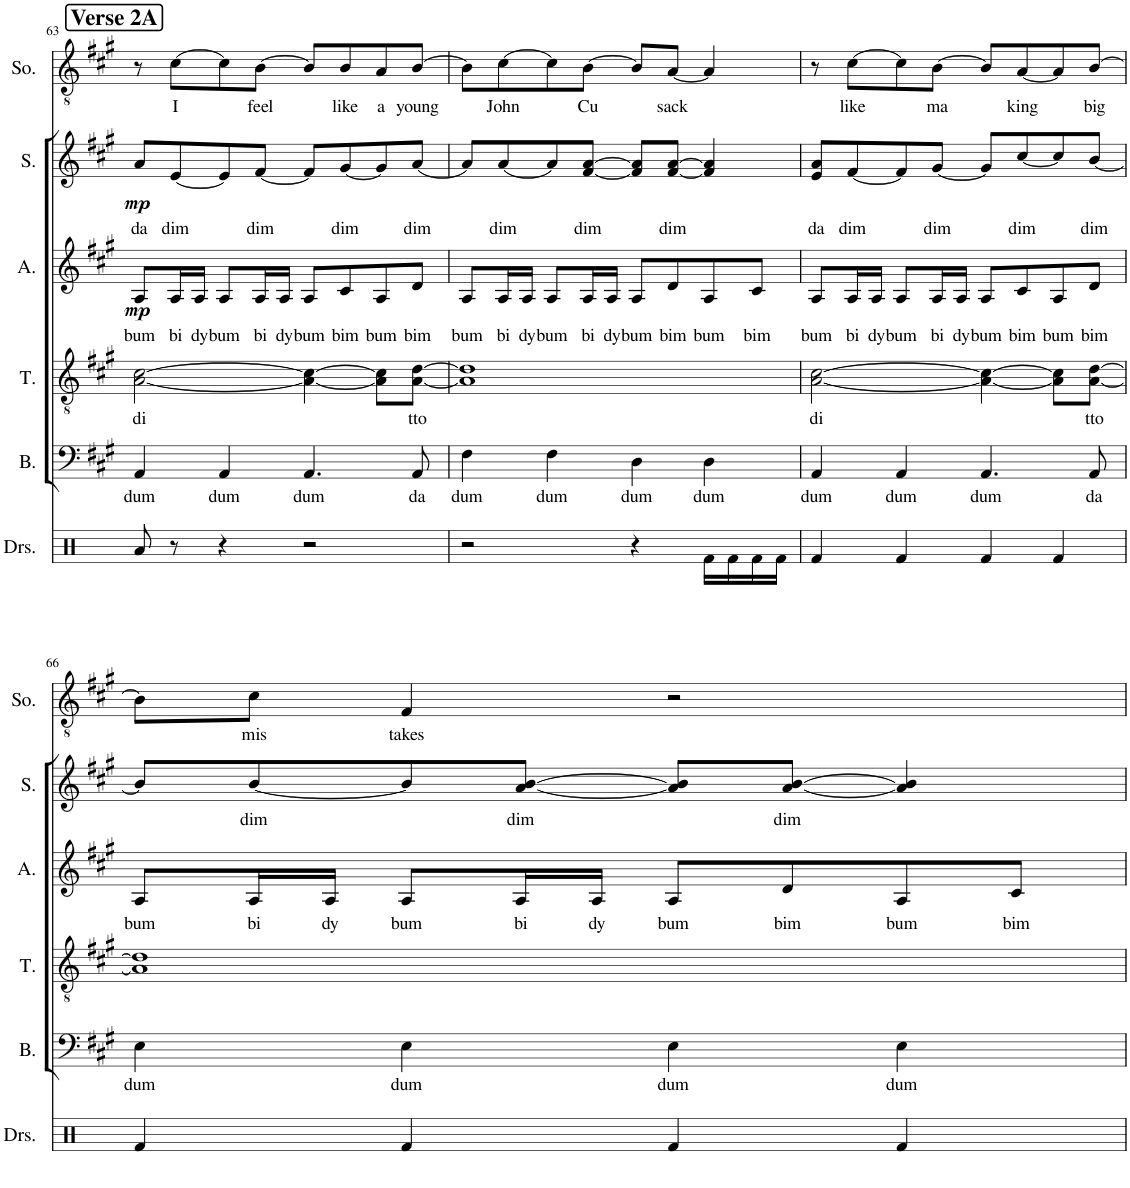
**kern	**kern	**text	**kern	**text	**kern	**text	**text	**dynam	**kern	**text	**dynam	**kern	**text
*part6	*part5	*part5	*part4	*part4	*part3	*part3	*part3	*part3	*part2	*part2	*part2	*part1	*part1
*staff6	*staff5	*staff5	*staff4	*staff4	*staff3	*staff3	*staff3	*staff3	*staff2	*staff2	*staff2	*staff1	*staff1
*I"Drumset	*I"Bass	*	*I"Tenor	*	*I"Alto	*	*	*	*I"Soprano	*	*	*I"Soloist	*
*I'Drs.	*I'B.	*	*I'T.	*	*I'A.	*	*	*	*I'S.	*	*	*I'So.	*
!!LO:PB:g=z
*clefX	*clefF4	*	*clefGv2	*	*clefG2	*	*	*	*clefG2	*	*	*clefGv2	*
*k[]	*k[f#c#g#]	*	*k[f#c#g#]	*	*k[f#c#g#]	*	*	*	*k[f#c#g#]	*	*	*k[f#c#g#]	*
*M4/4	*M4/4	*	*M4/4	*	*M4/4	*	*	*	*M4/4	*	*	*M4/4	*
!!LO:REH:place=s1:a:B:cj:fs=14:t=Verse 2A
=63	=63	=63	=63	=63	=63	=63	=63	=63	=63	=63	=63	=63	=63
!	!	!LO:LY:b	!	!LO:LY:b	!	!	!LO:LY:b	!LO:DY:b	!	!LO:LY:b	!LO:DY:b	!	!
8Ra/	4AA/	dum	[2A\ [2c#\	di	8A/L	.	bum	mp	8a/L	da	mp	8r	.
!	!	!	!	!	!	!	!LO:LY:b	!	!	!LO:LY:b	!	!	!LO:LY:b
8r	.	.	.	.	16A/L	.	bi	.	[8e/	dim	.	[8c#\L	I
!	!	!	!	!	!	!	!LO:LY:b	!	!	!	!	!	!
.	.	.	.	.	16A/JJ	.	dy	.	.	.	.	.	.
!	!	!LO:LY:b	!	!	!	!	!LO:LY:b	!	!	!	!	!	!
4r	4AA/	dum	.	.	8A/L	.	bum	.	8e/]	.	.	8c#\]	.
!	!	!	!	!	!	!	!LO:LY:b	!	!	!LO:LY:b	!	!	!LO:LY:b
.	.	.	.	.	16A/L	.	bi	.	[8f#/J	dim	.	[8B\J	feel
!	!	!	!	!	!	!	!LO:LY:b	!	!	!	!	!	!
.	.	.	.	.	16A/JJ	.	dy	.	.	.	.	.	.
!	!	!LO:LY:b	!	!	!	!	!LO:LY:b	!	!	!	!	!	!
2r	4.AA/	dum	4A\_ 4c#\_	.	8A/L	.	bum	.	8f#/L]	.	.	8B/L]	.
!	!	!	!	!	!	!	!LO:LY:b	!	!	!LO:LY:b	!	!	!LO:LY:b
.	.	.	.	.	8c#/	.	bim	.	[8g#/	dim	.	8B/	like
!	!	!	!	!	!	!	!LO:LY:b	!	!	!	!	!	!LO:LY:b
.	.	.	8A\] 8c#\]L	.	8A/	.	bum	.	8g#/]	.	.	8A/	a
!	!	!LO:LY:b	!	!LO:LY:b	!	!	!LO:LY:b	!	!	!LO:LY:b	!	!	!LO:LY:b
.	8AA/	da	[8A\ [8d\J	tto	8d/J	.	bim	.	[8a/J	dim	.	[8B/J	young
=64	=64	=64	=64	=64	=64	=64	=64	=64	=64	=64	=64	=64	=64
!	!	!LO:LY:b	!	!	!	!	!LO:LY:b	!	!	!	!	!	!
2r	4F#\	dum	1A] 1d]	.	8A/L	.	bum	.	8a/L]	.	.	8B\L]	.
!	!	!	!	!	!	!	!LO:LY:b	!	!	!LO:LY:b	!	!	!LO:LY:b
.	.	.	.	.	16A/L	.	bi	.	[8a/	dim	.	[8c#\	John
!	!	!	!	!	!	!	!LO:LY:b	!	!	!	!	!	!
.	.	.	.	.	16A/JJ	.	dy	.	.	.	.	.	.
!	!	!LO:LY:b	!	!	!	!	!LO:LY:b	!	!	!	!	!	!
.	4F#\	dum	.	.	8A/L	.	bum	.	8a/]	.	.	8c#\]	.
!	!	!	!	!	!	!	!LO:LY:b	!	!	!LO:LY:b	!	!	!LO:LY:b
.	.	.	.	.	16A/L	.	bi	.	[8f#/ [8a/J	dim	.	[8B\J	Cu
!	!	!	!	!	!	!	!LO:LY:b	!	!	!	!	!	!
.	.	.	.	.	16A/JJ	.	dy	.	.	.	.	.	.
!	!	!LO:LY:b	!	!	!	!	!LO:LY:b	!	!	!	!	!	!
4r	4D\	dum	.	.	8A/L	.	bum	.	8f#/] 8a/]L	.	.	8B/L]	.
!	!	!	!	!	!	!	!LO:LY:b	!	!	!LO:LY:b	!	!	!LO:LY:b
.	.	.	.	.	8d/	.	bim	.	[8f#/ [8a/J	dim	.	[8A/J	sack
!	!	!LO:LY:b	!	!	!	!	!LO:LY:b	!	!	!	!	!	!
16Rf\LL	4D\	dum	.	.	8A/	.	bum	.	4f#/] 4a/]	.	.	4A/]	.
16Rf\	.	.	.	.	.	.	.	.	.	.	.	.	.
!	!	!	!	!	!	!	!LO:LY:b	!	!	!	!	!	!
16Rf\	.	.	.	.	8c#/J	.	bim	.	.	.	.	.	.
16Rf\JJ	.	.	.	.	.	.	.	.	.	.	.	.	.
=65	=65	=65	=65	=65	=65	=65	=65	=65	=65	=65	=65	=65	=65
!	!	!LO:LY:b	!	!LO:LY:b	!	!	!LO:LY:b	!	!	!LO:LY:b	!	!	!
4Rf/	4AA/	dum	[2A\ [2c#\	di	8A/L	.	bum	.	8e/ 8a/L	da	.	8r	.
!	!	!	!	!	!	!	!LO:LY:b	!	!	!LO:LY:b	!	!	!LO:LY:b
.	.	.	.	.	16A/L	.	bi	.	[8f#/	dim	.	[8c#\L	like
!	!	!	!	!	!	!	!LO:LY:b	!	!	!	!	!	!
.	.	.	.	.	16A/JJ	.	dy	.	.	.	.	.	.
!	!	!LO:LY:b	!	!	!	!	!LO:LY:b	!	!	!	!	!	!
4Rf/	4AA/	dum	.	.	8A/L	.	bum	.	8f#/]	.	.	8c#\]	.
!	!	!	!	!	!	!	!LO:LY:b	!	!	!LO:LY:b	!	!	!LO:LY:b
.	.	.	.	.	16A/L	.	bi	.	[8g#/J	dim	.	[8B\J	ma
!	!	!	!	!	!	!	!LO:LY:b	!	!	!	!	!	!
.	.	.	.	.	16A/JJ	.	dy	.	.	.	.	.	.
!	!	!LO:LY:b	!	!	!	!	!LO:LY:b	!	!	!	!	!	!
4Rf/	4.AA/	dum	4A\_ 4c#\_	.	8A/L	.	bum	.	8g#/L]	.	.	8B/L]	.
!	!	!	!	!	!	!	!LO:LY:b	!	!	!LO:LY:b	!	!	!LO:LY:b
.	.	.	.	.	8c#/	.	bim	.	[8cc#/	dim	.	[8A/	king
!	!	!	!	!	!	!	!LO:LY:b	!	!	!	!	!	!
4Rf/	.	.	8A\] 8c#\]L	.	8A/	.	bum	.	8cc#/]	.	.	8A/]	.
!	!	!LO:LY:b	!	!LO:LY:b	!	!	!LO:LY:b	!	!	!LO:LY:b	!	!	!LO:LY:b
.	8AA/	da	[8A\ [8d\J	tto	8d/J	.	bim	.	[8b/J	dim	.	[8B/J	big
!!LO:LB:g=z
=66	=66	=66	=66	=66	=66	=66	=66	=66	=66	=66	=66	=66	=66
!	!	!LO:LY:b	!	!	!	!	!LO:LY:b	!	!	!	!	!	!
4Rf/	4E\	dum	1A] 1d]	.	8A/L	.	bum	.	8b/L]	.	.	8B\L]	.
!	!	!	!	!	!	!	!LO:LY:b	!	!	!LO:LY:b	!	!	!LO:LY:b
.	.	.	.	.	16A/L	.	bi	.	[8b/	dim	.	8c#\J	mis
!	!	!	!	!	!	!	!LO:LY:b	!	!	!	!	!	!
.	.	.	.	.	16A/JJ	.	dy	.	.	.	.	.	.
!	!	!LO:LY:b	!	!	!	!	!LO:LY:b	!	!	!	!	!	!LO:LY:b
4Rf/	4E\	dum	.	.	8A/L	.	bum	.	8b/]	.	.	4F#/	takes
!	!	!	!	!	!	!	!LO:LY:b	!	!	!LO:LY:b	!	!	!
.	.	.	.	.	16A/L	.	bi	.	[8a/ [8b/J	dim	.	.	.
!	!	!	!	!	!	!	!LO:LY:b	!	!	!	!	!	!
.	.	.	.	.	16A/JJ	.	dy	.	.	.	.	.	.
!	!	!LO:LY:b	!	!	!	!	!LO:LY:b	!	!	!	!	!	!
4Rf/	4E\	dum	.	.	8A/L	.	bum	.	8a/] 8b/]L	.	.	2r	.
!	!	!	!	!	!	!	!LO:LY:b	!	!	!LO:LY:b	!	!	!
.	.	.	.	.	8d/	.	bim	.	[8a/ [8b/J	dim	.	.	.
!	!	!LO:LY:b	!	!	!	!	!LO:LY:b	!	!	!	!	!	!
4Rf/	4E\	dum	.	.	8A/	.	bum	.	4a/] 4b/]	.	.	.	.
!	!	!	!	!	!	!	!LO:LY:b	!	!	!	!	!	!
.	.	.	.	.	8c#/J	.	bim	.	.	.	.	.	.
=	=	=	=	=	=	=	=	=	=	=	=	=	=
*-	*-	*-	*-	*-	*-	*-	*-	*-	*-	*-	*-	*-	*-
